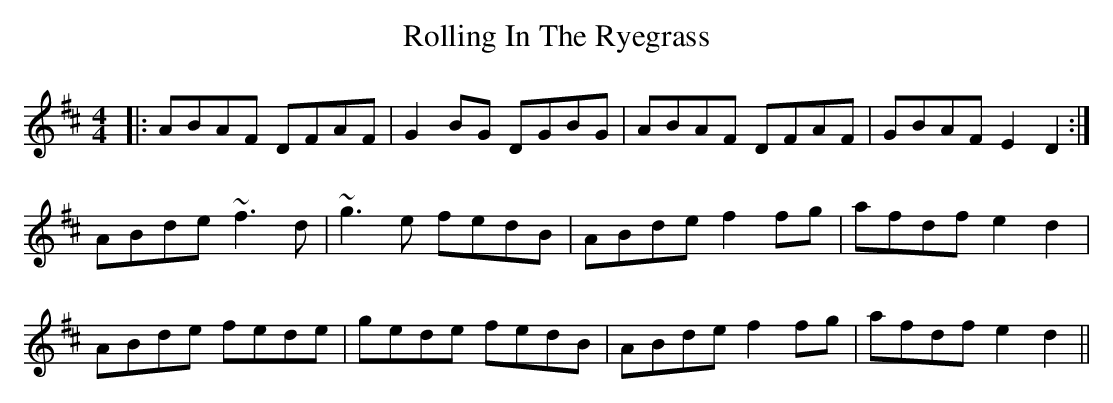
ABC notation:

X:1
T: Rolling In The Ryegrass
M: 4/4
L: 1/8
K: Dmaj
|:ABAF DFAF|G2BG DGBG|ABAF DFAF|GBAF E2D2:|
ABde ~f3d|~g3e fedB|ABde f2fg|afdf e2d2|
ABde fede|gede fedB|ABde f2fg|afdf e2d2||
